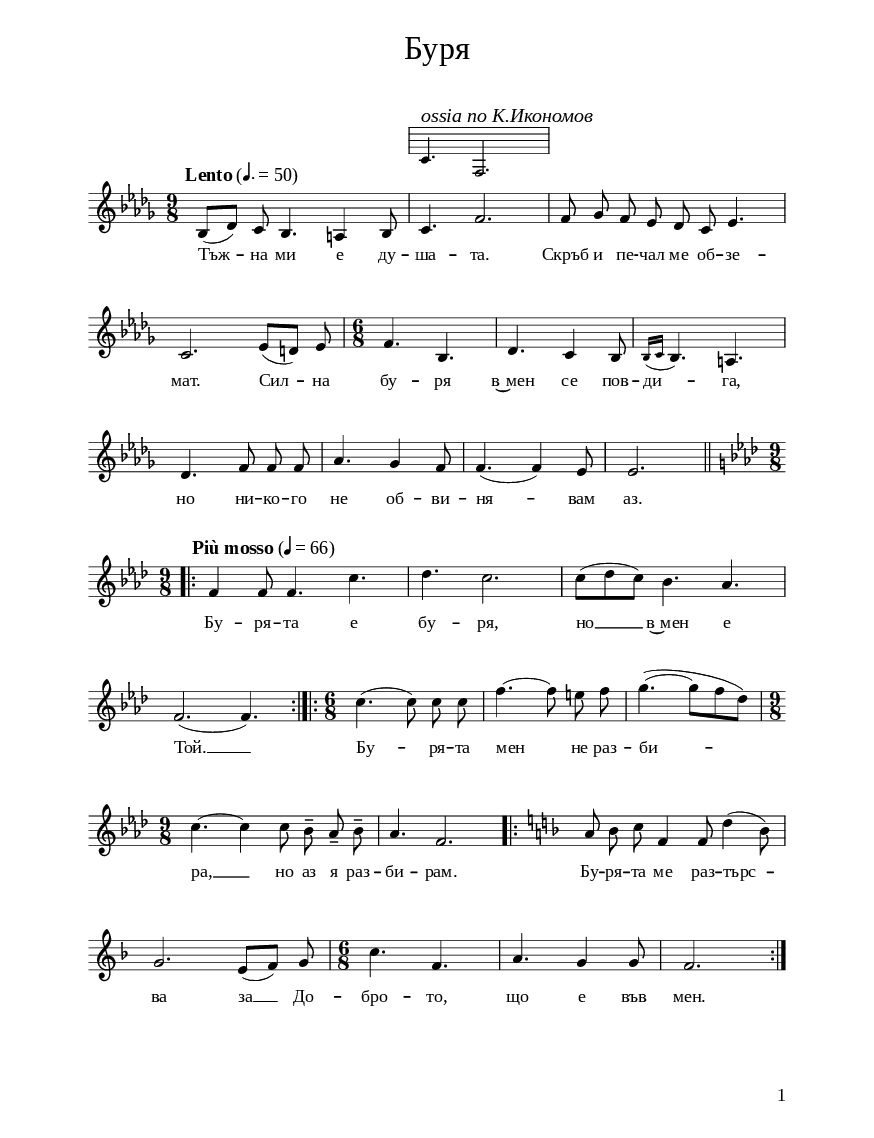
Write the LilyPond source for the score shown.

\version "2.24.2"

\include "include/globals.ily"

\bookpart {
  \label #'ref120
  \tocItem \markup "Буря"
  \include "include/bookpart-paper.ily"
  \score {
    \include "include/score-layout.ily"

    \new Staff = main  \relative c' {
      \clef treble
      \key bes \minor
      \time 9/8
      \tempoFunc "Lento" 4. "50"
      \autoBeamOff
      bes8 ( [  des8 ) ]  c8  bes4.  a4  bes8
      \override TextScript.extra-offset = #'(2.5 . 2)
      <<
        {
          c4.  f2.  |
        }
        \new Staff \with {
          \override VerticalAxisGroup.default-staff-staff-spacing =
          #'((basic-distance . 6.5)
             (padding . -10))
          \remove "Time_signature_engraver"
          alignAboveContext = #"main"
          fontSize = #-1
          \override StaffSymbol.staff-space = #(magstep -4)
          \override StaffSymbol.thickness = #(magstep -4)
          firstClef = ##f
        }
        {  c4.^\markup { \huge \italic "ossia по К.Икономов" }  f,2.}
      >>



      f'8  ges8  f8  es8  des8 c8  es4. \break |
      c2. es8 ( [  d8 ) ]  es8 |
      \time 6/8
      f4.  bes,4. | % 8
      des4.  c4  bes8 | % 9
      \acciaccatura {  bes16[c16] }  bes4.

      a4.  \break | % 11
      des4.  f8  f8  f8 | % 12
      as4.  ges4  f8 | % 13
      f4. (f4) es8 | es2.   |
      \break

      \key f \minor \bar ".|"  | % 15


      \bar ".|:-||"   \tempoFunc "   Più mosso" 4 "66" \time 9/8 f4  f8  f4.  c'4. |

      des4.  c2.|
      c8 ( [ des8  c8 ) ]  bes4.  as4. | \break

      f2. (f4.)| \bar ":|.|:"

      \time 6/8 c'4. ( c8 ) c8  c8 |
      f4. ~  f8  e8  f8 | % 21

      g4. ( ~  g8 [  f8 des8 ) ] | \break

      \time 9/8
      c4. ~  c4  c8 bes8 -- as8 --  bes8 -- |
      as4. f2.   \bar ":|."  |  \key f \major
      \bar ".|:" a8  bes8  c8  f,4  f8 d'4 (bes8 ) | \break
      g2. e8  [ (f8) ] g8 |
      \time 6/8 c4.  f,4. | a4.  g4  g8 | f2. \bar ":|."


    }

    \addlyrics {
      Тъж -- на ми е ду -- ша -- та.
      Скръб и пе -- чал ме об -- зе --
      мат.  Сил -- на бу -- ря
      в~мен се пов --  ди -- га,
      но ни -- ко -- го не об -- ви -- ня
      -- вам аз. Бу -- ря -- та е бу -- ря,
      но __  в~мен е Той. __  Бу --
      ря -- та мен  не раз -- би --
      ра, __ но аз я раз -- би
      -- рам. Бу -- ря -- та ме раз --
      търс  -- ва за __  До -- бро --
      то, що е във мен.
    }

    \header {
      title = \titleFunc "Буря" "Burja"
    }

    \midi{}

  } % score

} % bookpart
